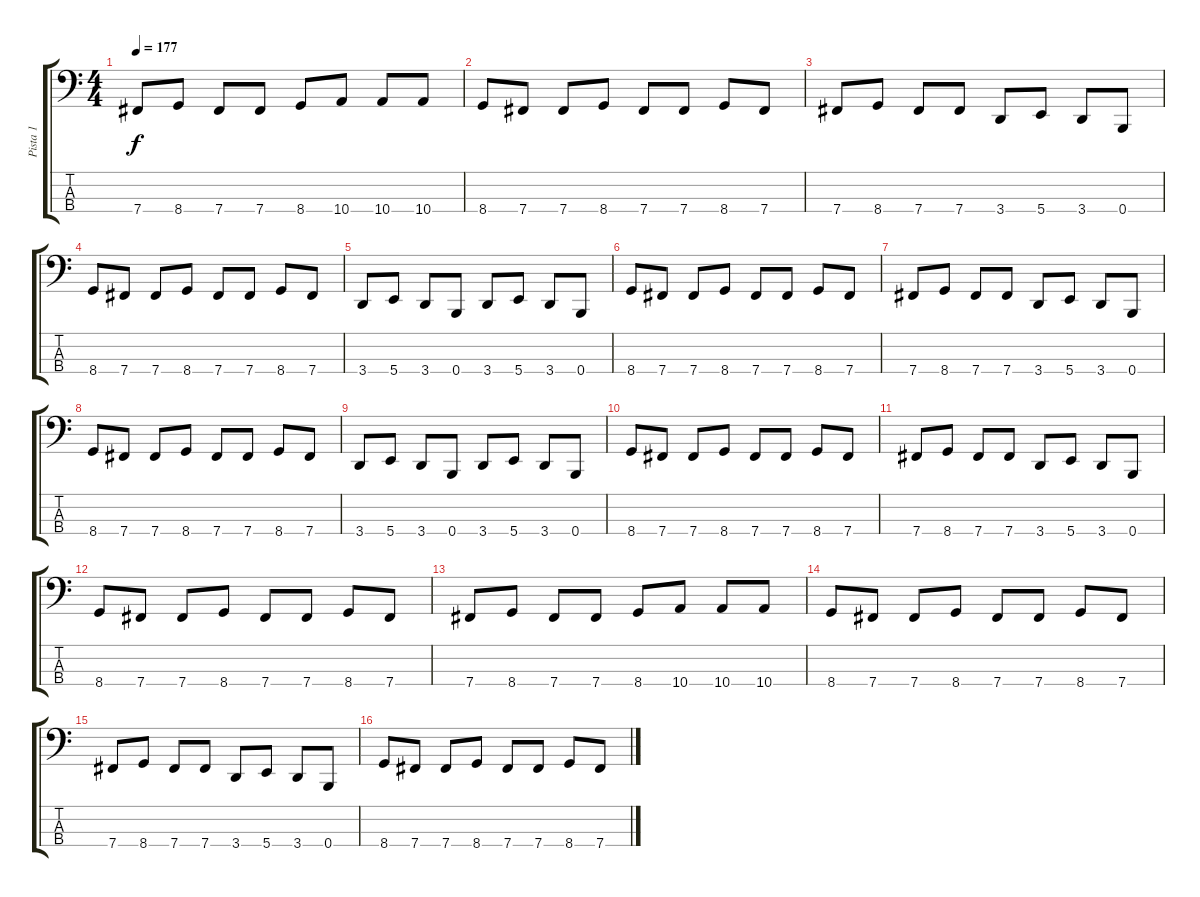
\track ("Pista 1" "Pista 1") {instrument electricbassfinger}
\staff {score tabs}
\tuning (E2 B1 Gb1 B0) {hide}
\ts (4 4)
\tempo 177
\clef f4
\ks c
7.4.8{dy f} 8.4.8 7.4.8 7.4.8 8.4.8 10.4.8 10.4.8 10.4.8 |
8.4.8 7.4.8 7.4.8 8.4.8 7.4.8 7.4.8 8.4.8 7.4.8 |
7.4.8 8.4.8 7.4.8 7.4.8 3.4.8 5.4.8 3.4.8 0.4.8 |
8.4.8 7.4.8 7.4.8 8.4.8 7.4.8 7.4.8 8.4.8 7.4.8 |
3.4.8 5.4.8 3.4.8 0.4.8 3.4.8 5.4.8 3.4.8 0.4.8 |
8.4.8 7.4.8 7.4.8 8.4.8 7.4.8 7.4.8 8.4.8 7.4.8 |
7.4.8 8.4.8 7.4.8 7.4.8 3.4.8 5.4.8 3.4.8 0.4.8 |
8.4.8 7.4.8 7.4.8 8.4.8 7.4.8 7.4.8 8.4.8 7.4.8 |
3.4.8 5.4.8 3.4.8 0.4.8 3.4.8 5.4.8 3.4.8 0.4.8 |
8.4.8 7.4.8 7.4.8 8.4.8 7.4.8 7.4.8 8.4.8 7.4.8 |
7.4.8 8.4.8 7.4.8 7.4.8 3.4.8 5.4.8 3.4.8 0.4.8 |
8.4.8 7.4.8 7.4.8 8.4.8 7.4.8 7.4.8 8.4.8 7.4.8 |
7.4.8 8.4.8 7.4.8 7.4.8 8.4.8 10.4.8 10.4.8 10.4.8 |
8.4.8 7.4.8 7.4.8 8.4.8 7.4.8 7.4.8 8.4.8 7.4.8 |
7.4.8 8.4.8 7.4.8 7.4.8 3.4.8 5.4.8 3.4.8 0.4.8 |
8.4.8 7.4.8 7.4.8 8.4.8 7.4.8 7.4.8 8.4.8 7.4.8
